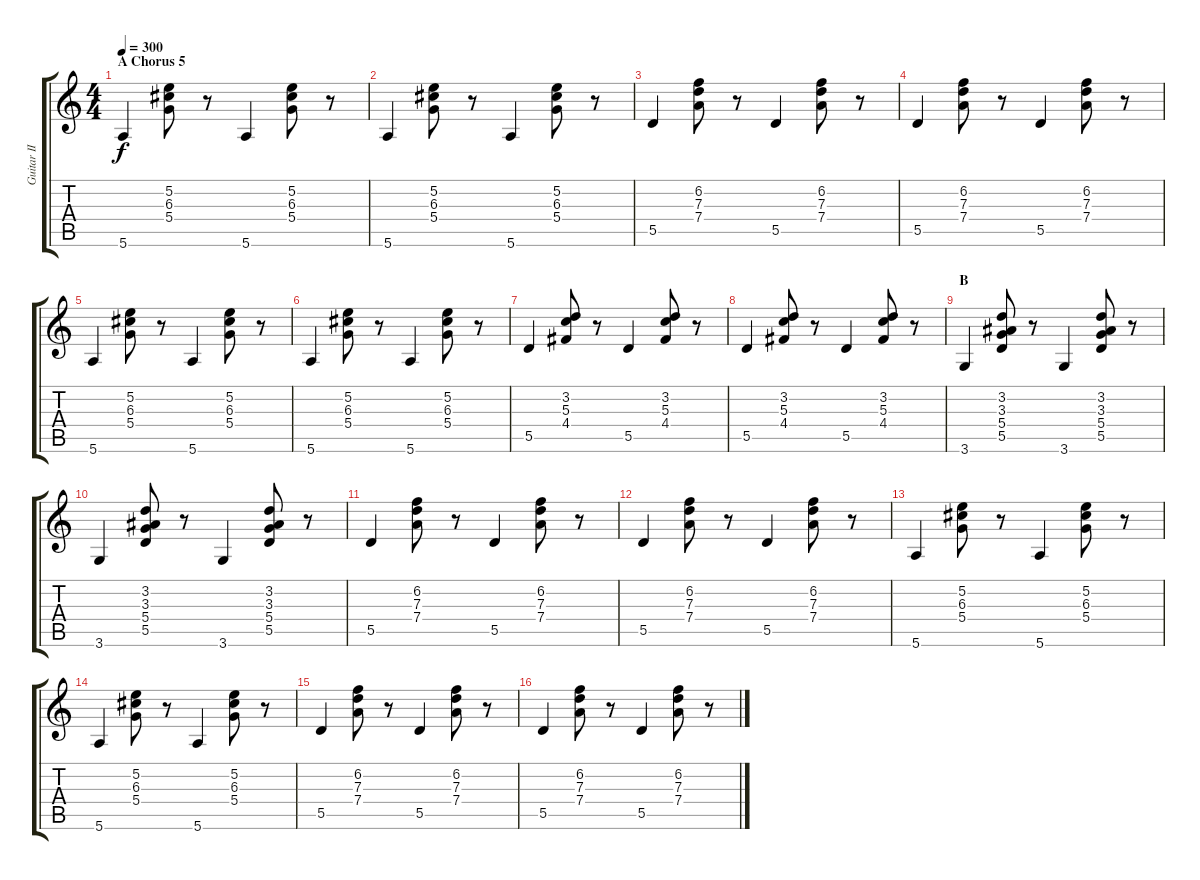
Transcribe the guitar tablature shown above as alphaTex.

\track ("Guitar II" "Guitar II") {instrument acousticguitarsteel}
\staff {score tabs}
\tuning (E4 B3 G3 D3 A2 E2) {hide}
\ts (4 4)
\section ("" "A Chorus 5")
\tempo 300
\clef g2
\ks c
5.6.4{dy f} (5.2 6.3 5.4).8 r.8 5.6.4 (5.2 6.3 5.4).8 r.8 |
5.6.4 (5.2 6.3 5.4).8 r.8 5.6.4 (5.2 6.3 5.4).8 r.8 |
5.5.4 (6.2 7.3 7.4).8 r.8 5.5.4 (6.2 7.3 7.4).8 r.8 |
5.5.4 (6.2 7.3 7.4).8 r.8 5.5.4 (6.2 7.3 7.4).8 r.8 |
5.6.4 (5.2 6.3 5.4).8 r.8 5.6.4 (5.2 6.3 5.4).8 r.8 |
5.6.4 (5.2 6.3 5.4).8 r.8 5.6.4 (5.2 6.3 5.4).8 r.8 |
5.5.4 (3.2 5.3 4.4).8 r.8 5.5.4 (3.2 5.3 4.4).8 r.8 |
5.5.4 (3.2 5.3 4.4).8 r.8 5.5.4 (3.2 5.3 4.4).8 r.8 |
\section ("" "B")
3.6.4 (3.2 3.3 5.4 5.5).8 r.8 3.6.4 (3.2 3.3 5.4 5.5).8 r.8 |
3.6.4 (3.2 3.3 5.4 5.5).8 r.8 3.6.4 (3.2 3.3 5.4 5.5).8 r.8 |
5.5.4 (6.2 7.3 7.4).8 r.8 5.5.4 (6.2 7.3 7.4).8 r.8 |
5.5.4 (6.2 7.3 7.4).8 r.8 5.5.4 (6.2 7.3 7.4).8 r.8 |
5.6.4 (5.2 6.3 5.4).8 r.8 5.6.4 (5.2 6.3 5.4).8 r.8 |
5.6.4 (5.2 6.3 5.4).8 r.8 5.6.4 (5.2 6.3 5.4).8 r.8 |
5.5.4 (6.2 7.3 7.4).8 r.8 5.5.4 (6.2 7.3 7.4).8 r.8 |
5.5.4 (6.2 7.3 7.4).8 r.8 5.5.4 (6.2 7.3 7.4).8 r.8
